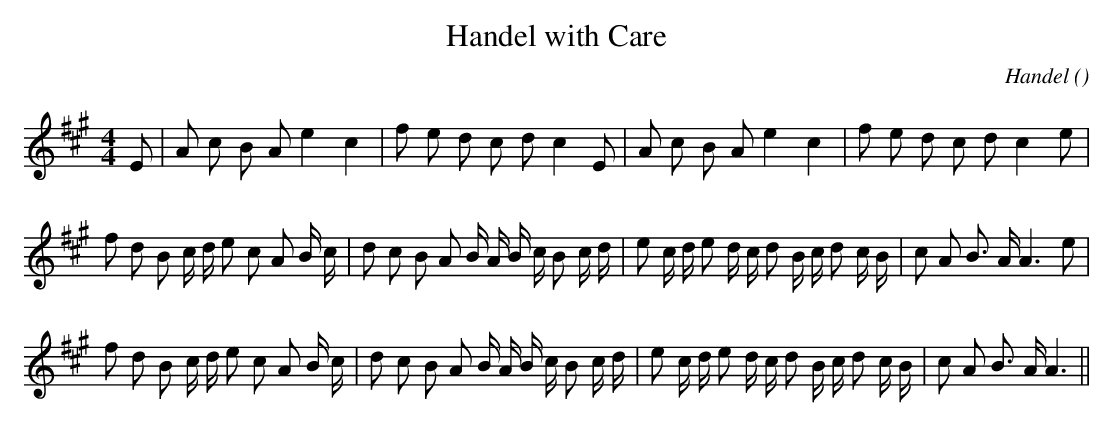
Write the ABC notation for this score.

X:1
T: Handel with Care
C:Handel
O:
M:4/4
K:A
K:A
M:4/4
L:1/16
E2 |A2 c2 B2 A2 e4 c4 |f2 e2 d2 c2 d2 c4 E2 |A2 c2 B2 A2 e4 c4 |f2 e2 d2 c2 d2 c4 e2 |
f2 d2 B2 c d e2 c2 A2 B c |d2 c2 B2 A2 B A B c B2 c d |e2 c d e2 d c d2 B c d2 c B |c2 A2 B3 A A6 e2 |
f2 d2 B2 c d e2 c2 A2 B c |d2 c2 B2 A2 B A B c B2 c d |e2 c d e2 d c d2 B c d2 c B |c2 A2 B3 A A6 ||
